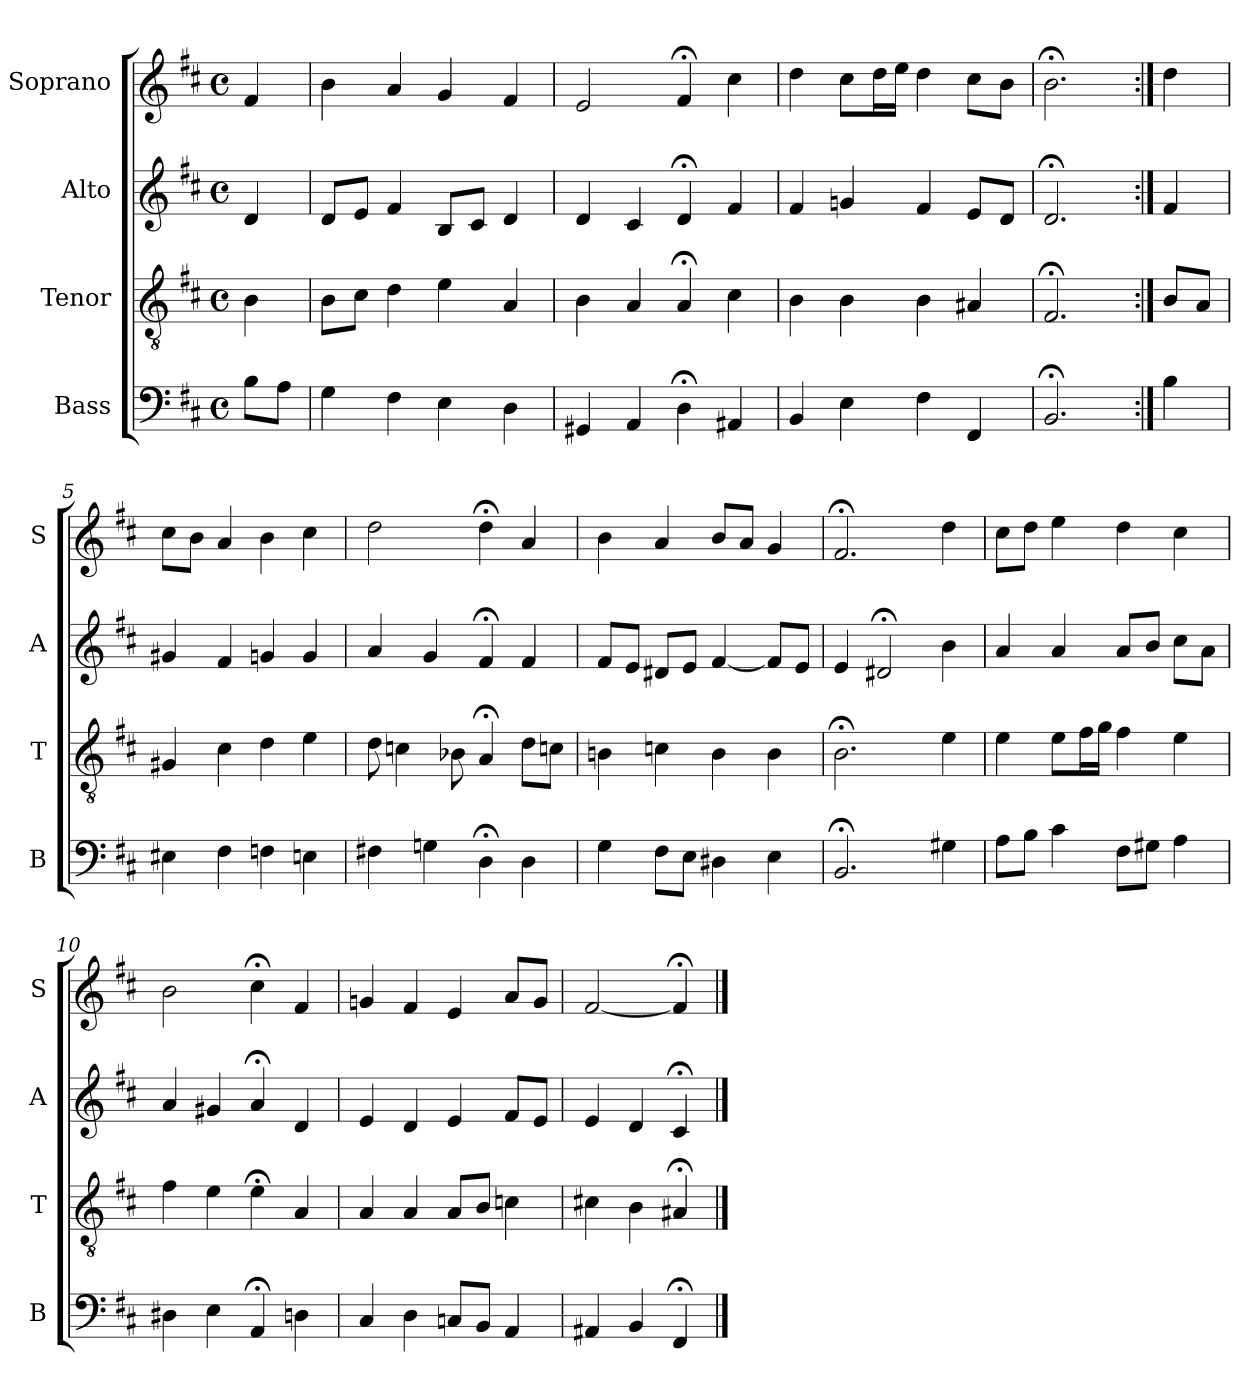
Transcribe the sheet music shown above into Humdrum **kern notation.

**kern	**kern	**kern	**kern
*part4	*part3	*part2	*part1
*staff4	*staff3	*staff2	*staff1
*I"Bass	*I"Tenor	*I"Alto	*I"Soprano
*I'B	*I'T	*I'A	*I'S
*clefF4	*clefGv2	*clefG2	*clefG2
*k[f#c#]	*k[f#c#]	*k[f#c#]	*k[f#c#]
*b:	*b:	*b:	*b:
*M4/4	*M4/4	*M4/4	*M4/4
*met(c)	*met(c)	*met(c)	*met(c)
*MM100	*MM100	*MM100	*MM100
=	=	=	=
8BL	4B	4d	4f#
8AJ	.	.	.
=1	=1	=1	=1
4G	8BL	8dL	4b
.	8c#J	8eJ	.
4F#	4d	4f#	4a
4E	4e	8BL	4g
.	.	8c#J	.
4D	4A	4d	4f#
=2	=2	=2	=2
4GG#X	4B	4d	2e
4AA	4A	4c#	.
4D;<	4A;<	4d;<	4f#;<
4AA#X	4c#	4f#	4cc#
=3	=3	=3	=3
4BB	4B	4f#	4dd
4E	4B	4gn	8cc#L
.	.	.	16ddL
.	.	.	16eeJJ
4F#	4B	4f#	4dd
4FF#i	4A#Xi	8eiL	8cc#iL
.	.	8dJ	8bJ
=4	=4	=4	=4
2.BB;<	2.F#;<	2.d;<	2.b;<
=:|!	=:|!	=:|!	=:|!
4B	8BL	4f#	4dd
.	8AJ	.	.
=5	=5	=5	=5
4E#X	4G#X	4g#X	8cc#L
.	.	.	8bJ
4F#	4c#	4f#	4a
4Fn	4d	4gn	4b
4En	4e	4g	4cc#
=6	=6	=6	=6
4F#X	8d	4a	2dd
.	4cn	.	.
4Gn	.	4g	.
.	8B-X	.	.
4D;<	4A;<	4f#;<	4dd;<
4D	8dL	4f#	4a
.	8cnJ	.	.
=7	=7	=7	=7
4G	4Bn	8f#L	4b
.	.	8eJ	.
8F#L	4cn	8d#XL	4a
8EJ	.	8eJ	.
4D#X	4B	[4f#	8bL
.	.	.	8aJ
4E	4B	8f#L]	4g
.	.	8eJ	.
=8	=8	=8	=8
2.BB;<	2.B;<	4e	2.f#;<
.	.	2d#X;<	.
4G#X	4e	4b	4dd
=9	=9	=9	=9
8AL	4e	4a	8cc#L
8BJ	.	.	8ddJ
4c#	8eL	4a	4ee
.	16f#L	.	.
.	16gJJ	.	.
8F#L	4f#	8aL	4dd
8G#XJ	.	8bJ	.
4A	4e	8cc#L	4cc#
.	.	8aJ	.
=10	=10	=10	=10
4D#X	4f#	4a	2b
4E	4e	4g#X	.
4AA;<	4e;<	4a;<	4cc#;<
4Dn	4A	4d	4f#
=11	=11	=11	=11
4C#	4A	4e	4gn
4D	4A	4d	4f#
8CnL	8AL	4e	4e
8BBJ	8BJ	.	.
4AA	4cn	8f#L	8aL
.	.	8eJ	8gJ
=12	=12	=12	=12
4AA#X	4c#X	4e	[2f#
4BB	4B	4d	.
4FF#;<	4A#X;<	4c#;<	4f#;<]
==	==	==	==
*-	*-	*-	*-
